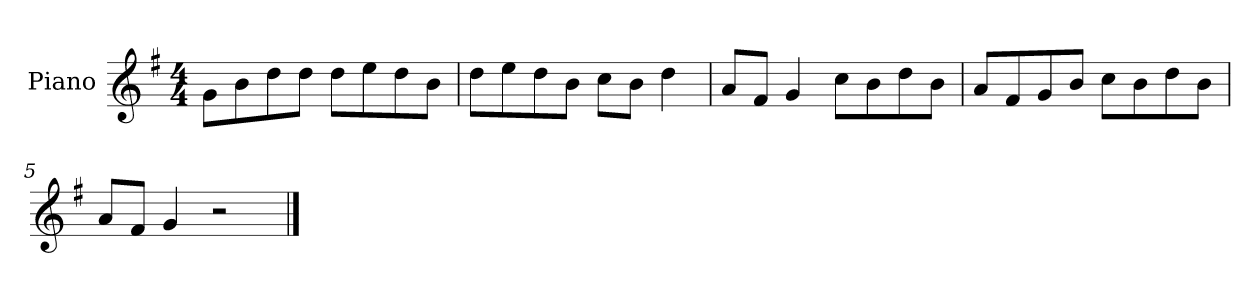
**kern
*part1
*staff1
*I"Piano
*I'P-no
*clefG2
*k[f#]
*M4/4
*MM90
=1
8g\L
8b\
8dd\
8dd\J
8dd\L
8ee\
8dd\
8b\J
=2
8dd\L
8ee\
8dd\
8b\J
8cc\L
8b\J
4dd\
=3
8a/L
8f#/J
4g/
8cc\L
8b\
8dd\
8b\J
=4
8a/L
8f#/
8g/
8b/J
8cc\L
8b\
8dd\
8b\J
=5
8a/L
8f#/J
4g/
2r
==
*-
